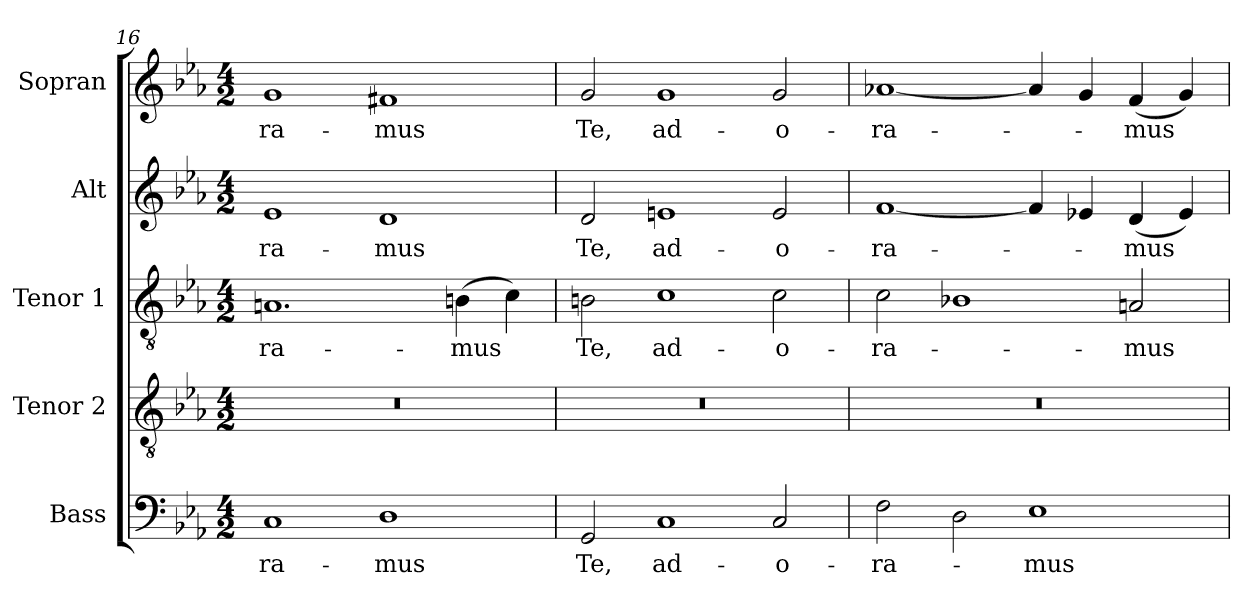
**kern	**text	**kern	**kern	**text	**kern	**text	**kern	**text
*part5	*part5	*part4	*part3	*part3	*part2	*part2	*part1	*part1
*staff5	*staff5	*staff4	*staff3	*staff3	*staff2	*staff2	*staff1	*staff1
*I"Bass	*	*I"Tenor 2	*I"Tenor 1	*	*I"Alt	*	*I"Sopran	*
*I'B.	*	*I'T. 2	*I'T. 1	*	*I'A.	*	*I'S.	*
*clefF4	*	*clefGv2	*clefGv2	*	*clefG2	*	*clefG2	*
*k[b-e-a-]	*	*k[b-e-a-]	*k[b-e-a-]	*	*k[b-e-a-]	*	*k[b-e-a-]	*
*E-:	*	*E-:	*E-:	*	*E-:	*	*E-:	*
*M4/2	*	*M4/2	*M4/2	*	*M4/2	*	*M4/2	*
=16	=16	=16	=16	=16	=16	=16	=16	=16
!	!LO:LY:b	!	!	!LO:LY:b	!	!LO:LY:b	!	!LO:LY:b
1C	-ra-	0r	1.An	-ra-	1e-	-ra-	1g	-ra-
!	!LO:LY:b	!	!	!	!	!LO:LY:b	!	!LO:LY:b
1D	-mus	.	.	.	1d	-mus	1f#X	-mus
!	!	!	!	!LO:LY:b	!	!	!	!
.	.	.	(>4Bn\	-mus	.	.	.	.
.	.	.	4c\)	.	.	.	.	.
=17	=17	=17	=17	=17	=17	=17	=17	=17
!	!LO:LY:b	!	!	!LO:LY:b	!	!LO:LY:b	!	!LO:LY:b
2GG/	Te,	0r	2Bn\	Te,	2d/	Te,	2g/	Te,
!	!LO:LY:b	!	!	!LO:LY:b	!	!LO:LY:b	!	!LO:LY:b
1C	ad-	.	1c	ad-	1en	ad-	1g	ad-
!	!LO:LY:b	!	!	!LO:LY:b	!	!LO:LY:b	!	!LO:LY:b
2C/	-o-	.	2c\	-o-	2e/	-o-	2g/	-o-
!!LO:PB:g=z
=18	=18	=18	=18	=18	=18	=18	=18	=18
!	!LO:LY:b	!	!	!LO:LY:b	!	!LO:LY:b	!	!LO:LY:b
2F\	-ra-	0r	2c\	-ra-	[1f	-ra-	[1a-X	-ra-
2D\	.	.	1B-X	.	.	.	.	.
!	!LO:LY:b	!	!	!	!	!	!	!
1E-	-mus	.	.	.	4f/]	.	4a-/]	.
.	.	.	.	.	4e-X/	.	4g/	.
!	!	!	!	!LO:LY:b	!	!LO:LY:b	!	!LO:LY:b
.	.	.	2An/	-mus	(<4d/	-mus	(<4f/	-mus
.	.	.	.	.	4e-/)	.	4g/)	.
=	=	=	=	=	=	=	=	=
*-	*-	*-	*-	*-	*-	*-	*-	*-
